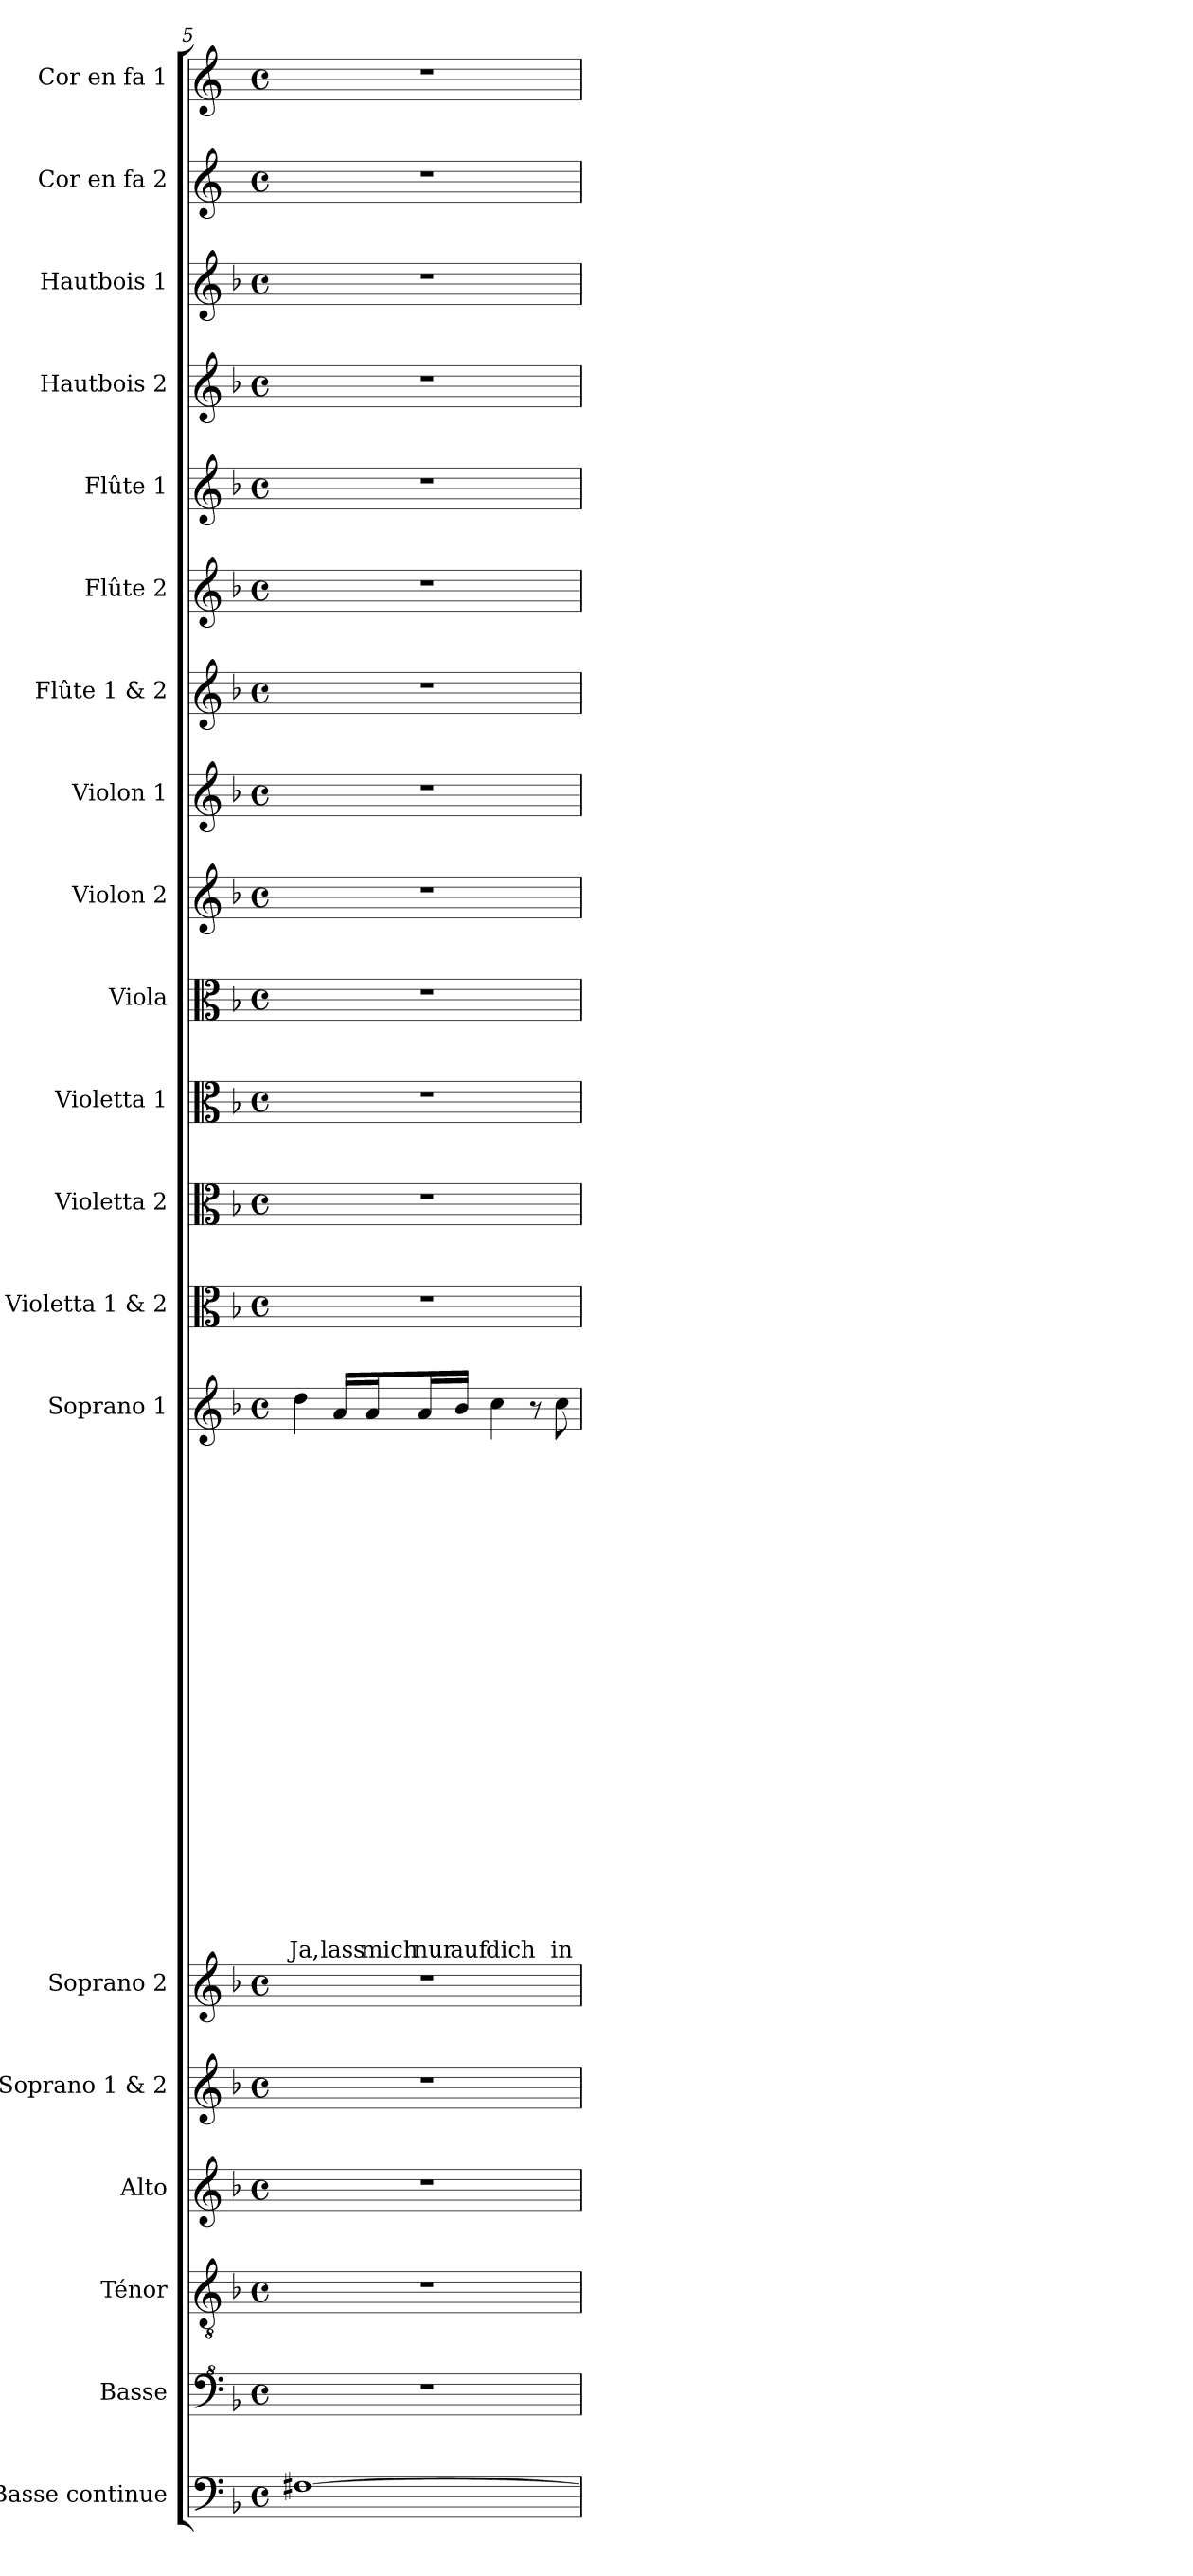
**kern	**kern	**kern	**kern	**kern	**kern	**kern	**text	**text	**text	**text	**text	**text	**text	**text	**text	**text	**text	**text	**text	**text	**text	**text	**text	**text	**text	**text	**text	**text	**text	**kern	**kern	**kern	**kern	**kern	**kern	**kern	**kern	**kern	**kern	**kern	**kern	**kern
*part20	*part19	*part18	*part17	*part16	*part15	*part14	*part14	*part14	*part14	*part14	*part14	*part14	*part14	*part14	*part14	*part14	*part14	*part14	*part14	*part14	*part14	*part14	*part14	*part14	*part14	*part14	*part14	*part14	*part14	*part13	*part12	*part11	*part10	*part9	*part8	*part7	*part6	*part5	*part4	*part3	*part2	*part1
*staff20	*staff19	*staff18	*staff17	*staff16	*staff15	*staff14	*staff14	*staff14	*staff14	*staff14	*staff14	*staff14	*staff14	*staff14	*staff14	*staff14	*staff14	*staff14	*staff14	*staff14	*staff14	*staff14	*staff14	*staff14	*staff14	*staff14	*staff14	*staff14	*staff14	*staff13	*staff12	*staff11	*staff10	*staff9	*staff8	*staff7	*staff6	*staff5	*staff4	*staff3	*staff2	*staff1
*I"Basse continue	*I"Basse	*I"Ténor	*I"Alto	*I"Soprano 1 & 2	*I"Soprano 2	*I"Soprano 1	*	*	*	*	*	*	*	*	*	*	*	*	*	*	*	*	*	*	*	*	*	*	*	*I"Violetta 1 & 2	*I"Violetta 2	*I"Violetta 1	*I"Viola	*I"Violon 2	*I"Violon 1	*I"Flûte 1 & 2	*I"Flûte 2	*I"Flûte 1	*I"Hautbois 2	*I"Hautbois 1	*I"Cor en fa 2	*I"Cor en fa 1
*I'BC	*I'Bas	*I'T	*I'A	*	*I'S 2	*I'S 1	*	*	*	*	*	*	*	*	*	*	*	*	*	*	*	*	*	*	*	*	*	*	*	*	*I'Vta 2	*I'Vta 1	*I'Vla	*I'Vln 2	*I'Vln 1	*	*I'Fl 2	*I'Fl 1	*I'Hb 2	*I'Hb 1	*I'Cor 2	*I'Cor 1
*clefF4	*clefF^4	*clefGv2	*clefG2	*clefG2	*clefG2	*clefG2	*	*	*	*	*	*	*	*	*	*	*	*	*	*	*	*	*	*	*	*	*	*	*	*clefC3	*clefC3	*clefC3	*clefC3	*clefG2	*clefG2	*clefG2	*clefG2	*clefG2	*clefG2	*clefG2	*clefG2	*clefG2
*ITrd7c12	*	*	*	*	*	*	*	*	*	*	*	*	*	*	*	*	*	*	*	*	*	*	*	*	*	*	*	*	*	*	*	*	*	*	*	*	*	*	*	*	*ITrd4c7	*ITrd4c7
*k[b-]	*k[b-]	*k[b-]	*k[b-]	*k[b-]	*k[b-]	*k[b-]	*	*	*	*	*	*	*	*	*	*	*	*	*	*	*	*	*	*	*	*	*	*	*	*k[b-]	*k[b-]	*k[b-]	*k[b-]	*k[b-]	*k[b-]	*k[b-]	*k[b-]	*k[b-]	*k[b-]	*k[b-]	*k[b-]	*k[b-]
*F:	*F:	*F:	*F:	*F:	*F:	*F:	*	*	*	*	*	*	*	*	*	*	*	*	*	*	*	*	*	*	*	*	*	*	*	*F:	*F:	*F:	*F:	*F:	*F:	*F:	*F:	*F:	*F:	*F:	*F:	*F:
*M4/4	*M4/4	*M4/4	*M4/4	*M4/4	*M4/4	*M4/4	*	*	*	*	*	*	*	*	*	*	*	*	*	*	*	*	*	*	*	*	*	*	*	*M4/4	*M4/4	*M4/4	*M4/4	*M4/4	*M4/4	*M4/4	*M4/4	*M4/4	*M4/4	*M4/4	*M4/4	*M4/4
*met(c)	*met(c)	*met(c)	*met(c)	*met(c)	*met(c)	*met(c)	*	*	*	*	*	*	*	*	*	*	*	*	*	*	*	*	*	*	*	*	*	*	*	*met(c)	*met(c)	*met(c)	*met(c)	*met(c)	*met(c)	*met(c)	*met(c)	*met(c)	*met(c)	*met(c)	*met(c)	*met(c)
=5	=5	=5	=5	=5	=5	=5	=5	=5	=5	=5	=5	=5	=5	=5	=5	=5	=5	=5	=5	=5	=5	=5	=5	=5	=5	=5	=5	=5	=5	=5	=5	=5	=5	=5	=5	=5	=5	=5	=5	=5	=5	=5
!	!	!	!	!	!	!	!	!	!	!	!	!	!	!	!	!	!	!	!	!	!	!	!	!	!	!	!	!	!LO:LY:b	!	!	!	!	!	!	!	!	!	!	!	!	!
[1FF#X	1r	1r	1r	1r	1r	4dd\	.	.	.	.	.	.	.	.	.	.	.	.	.	.	.	.	.	.	.	.	.	.	Ja,	1r	1r	1r	1r	1r	1r	1r	1r	1r	1r	1r	1r	1r
!	!	!	!	!	!	!	!	!	!	!	!	!	!	!	!	!	!	!	!	!	!	!	!	!	!	!	!	!	!LO:LY:b	!	!	!	!	!	!	!	!	!	!	!	!	!
.	.	.	.	.	.	16a/LL	.	.	.	.	.	.	.	.	.	.	.	.	.	.	.	.	.	.	.	.	.	.	lass	.	.	.	.	.	.	.	.	.	.	.	.	.
!	!	!	!	!	!	!	!	!	!	!	!	!	!	!	!	!	!	!	!	!	!	!	!	!	!	!	!	!	!LO:LY:b	!	!	!	!	!	!	!	!	!	!	!	!	!
.	.	.	.	.	.	16a/J	.	.	.	.	.	.	.	.	.	.	.	.	.	.	.	.	.	.	.	.	.	.	mich	.	.	.	.	.	.	.	.	.	.	.	.	.
!	!	!	!	!	!	!	!	!	!	!	!	!	!	!	!	!	!	!	!	!	!	!	!	!	!	!	!	!	!LO:LY:b	!	!	!	!	!	!	!	!	!	!	!	!	!
.	.	.	.	.	.	16a/L	.	.	.	.	.	.	.	.	.	.	.	.	.	.	.	.	.	.	.	.	.	.	nur	.	.	.	.	.	.	.	.	.	.	.	.	.
!	!	!	!	!	!	!	!	!	!	!	!	!	!	!	!	!	!	!	!	!	!	!	!	!	!	!	!	!	!LO:LY:b	!	!	!	!	!	!	!	!	!	!	!	!	!
.	.	.	.	.	.	16b-/JJ	.	.	.	.	.	.	.	.	.	.	.	.	.	.	.	.	.	.	.	.	.	.	auf	.	.	.	.	.	.	.	.	.	.	.	.	.
!	!	!	!	!	!	!	!	!	!	!	!	!	!	!	!	!	!	!	!	!	!	!	!	!	!	!	!	!	!LO:LY:b	!	!	!	!	!	!	!	!	!	!	!	!	!
.	.	.	.	.	.	4cc\	.	.	.	.	.	.	.	.	.	.	.	.	.	.	.	.	.	.	.	.	.	.	dich	.	.	.	.	.	.	.	.	.	.	.	.	.
.	.	.	.	.	.	8r	.	.	.	.	.	.	.	.	.	.	.	.	.	.	.	.	.	.	.	.	.	.	.	.	.	.	.	.	.	.	.	.	.	.	.	.
!	!	!	!	!	!	!	!	!	!	!	!	!	!	!	!	!	!	!	!	!	!	!	!	!	!	!	!	!	!LO:LY:b	!	!	!	!	!	!	!	!	!	!	!	!	!
.	.	.	.	.	.	8cc\	.	.	.	.	.	.	.	.	.	.	.	.	.	.	.	.	.	.	.	.	.	.	in	.	.	.	.	.	.	.	.	.	.	.	.	.
=	=	=	=	=	=	=	=	=	=	=	=	=	=	=	=	=	=	=	=	=	=	=	=	=	=	=	=	=	=	=	=	=	=	=	=	=	=	=	=	=	=	=
*-	*-	*-	*-	*-	*-	*-	*-	*-	*-	*-	*-	*-	*-	*-	*-	*-	*-	*-	*-	*-	*-	*-	*-	*-	*-	*-	*-	*-	*-	*-	*-	*-	*-	*-	*-	*-	*-	*-	*-	*-	*-	*-
